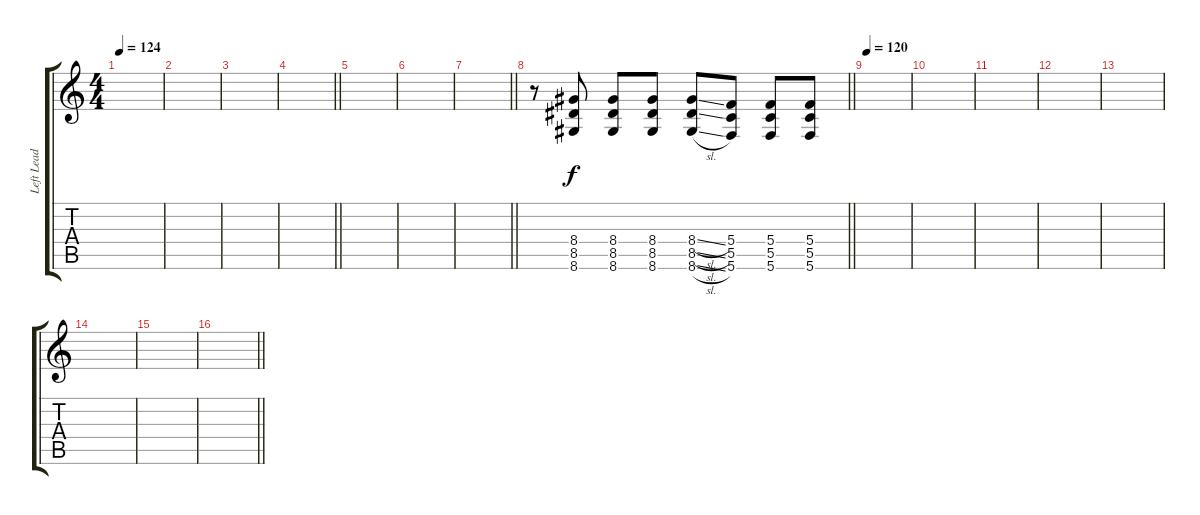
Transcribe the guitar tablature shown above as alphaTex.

\track ("Left Lead 2" "Left Lead ") {instrument distortionguitar}
\staff {score tabs}
\tuning (D4 A3 F3 C3 G2 C2) {hide}
\ts (4 4)
\section ("" "")
\tempo 124
\clef g2
\ks c
|
|
|
\barLineRight lightlight
|
\section ("" "")
|
|
\barLineRight lightlight
|
\section ("" "")
\barLineRight lightlight
r.8 (8.4 8.5 8.6).8 (8.4 8.5 8.6).8 (8.4 8.5 8.6).8 (8.4{sl} 8.5{sl} 8.6{sl}).8 (5.4 5.5 5.6).8 (5.4 5.5 5.6).8 (5.4 5.5 5.6).8 |
\section ("" "")
\tempo 120
|
|
|
|
|
|
|
\barLineRight lightlight
